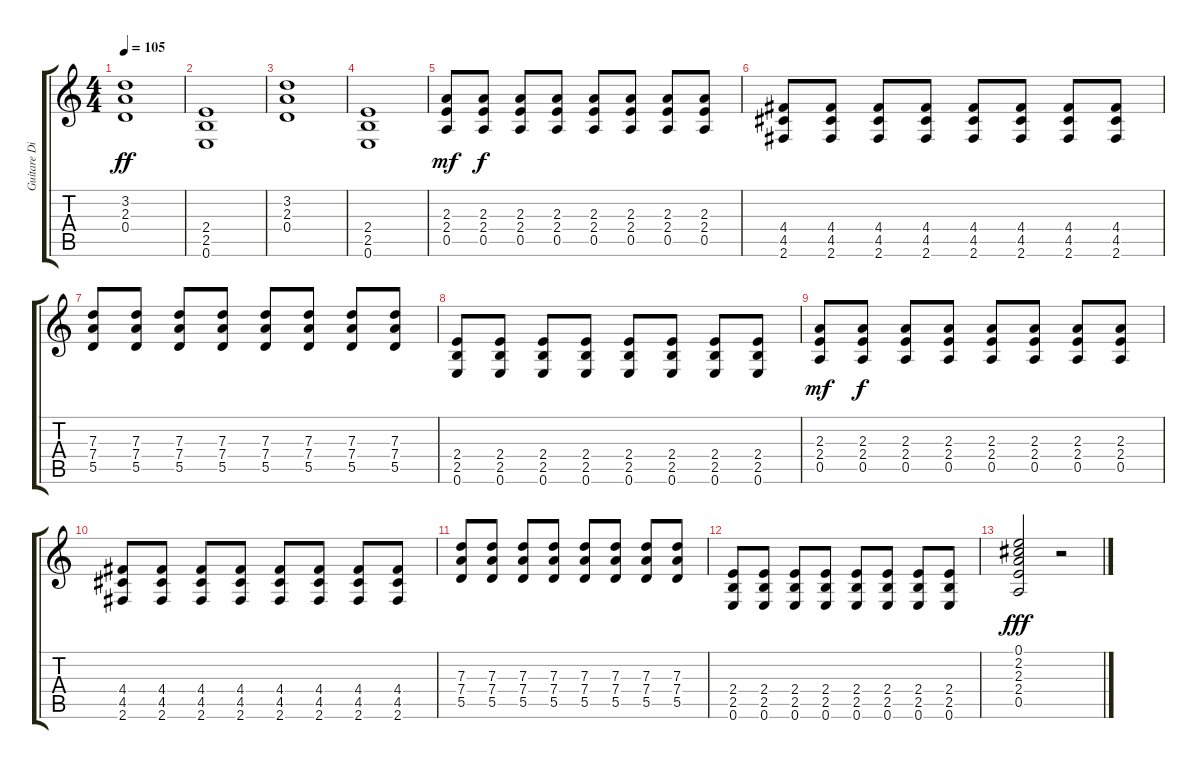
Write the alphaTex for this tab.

\track ("Guitare Disto 1" "Guitare Di") {instrument distortionguitar}
\staff {score tabs}
\tuning (E4 B3 G3 D3 A2 E2) {hide}
\ts (4 4)
\tempo 105
\clef g2
\ks c
(3.2 2.3 0.4).1{dy ff} |
(2.4 2.5 0.6).1 |
(3.2 2.3 0.4).1 |
(2.4 2.5 0.6).1 |
(2.3 2.4 0.5).8{dy mf volume 16} (2.3 2.4 0.5).8{dy f} (2.3 2.4 0.5).8 (2.3 2.4 0.5).8 (2.3 2.4 0.5).8 (2.3 2.4 0.5).8 (2.3 2.4 0.5).8 (2.3 2.4 0.5).8 |
(4.4 4.5 2.6).8 (4.4 4.5 2.6).8 (4.4 4.5 2.6).8 (4.4 4.5 2.6).8 (4.4 4.5 2.6).8 (4.4 4.5 2.6).8 (4.4 4.5 2.6).8 (4.4 4.5 2.6).8 |
(7.3 7.4 5.5).8 (7.3 7.4 5.5).8 (7.3 7.4 5.5).8 (7.3 7.4 5.5).8 (7.3 7.4 5.5).8 (7.3 7.4 5.5).8 (7.3 7.4 5.5).8 (7.3 7.4 5.5).8 |
(2.4 2.5 0.6).8 (2.4 2.5 0.6).8 (2.4 2.5 0.6).8 (2.4 2.5 0.6).8 (2.4 2.5 0.6).8 (2.4 2.5 0.6).8 (2.4 2.5 0.6).8 (2.4 2.5 0.6).8 |
(2.3 2.4 0.5).8{dy mf volume 16} (2.3 2.4 0.5).8{dy f} (2.3 2.4 0.5).8 (2.3 2.4 0.5).8 (2.3 2.4 0.5).8 (2.3 2.4 0.5).8 (2.3 2.4 0.5).8 (2.3 2.4 0.5).8 |
(4.4 4.5 2.6).8 (4.4 4.5 2.6).8 (4.4 4.5 2.6).8 (4.4 4.5 2.6).8 (4.4 4.5 2.6).8 (4.4 4.5 2.6).8 (4.4 4.5 2.6).8 (4.4 4.5 2.6).8 |
(7.3 7.4 5.5).8 (7.3 7.4 5.5).8 (7.3 7.4 5.5).8 (7.3 7.4 5.5).8 (7.3 7.4 5.5).8 (7.3 7.4 5.5).8 (7.3 7.4 5.5).8 (7.3 7.4 5.5).8 |
(2.4 2.5 0.6).8 (2.4 2.5 0.6).8 (2.4 2.5 0.6).8 (2.4 2.5 0.6).8 (2.4 2.5 0.6).8 (2.4 2.5 0.6).8 (2.4 2.5 0.6).8 (2.4 2.5 0.6).8 |
(0.1 2.2 2.3 2.4 0.5).2{dy fff} r.2
